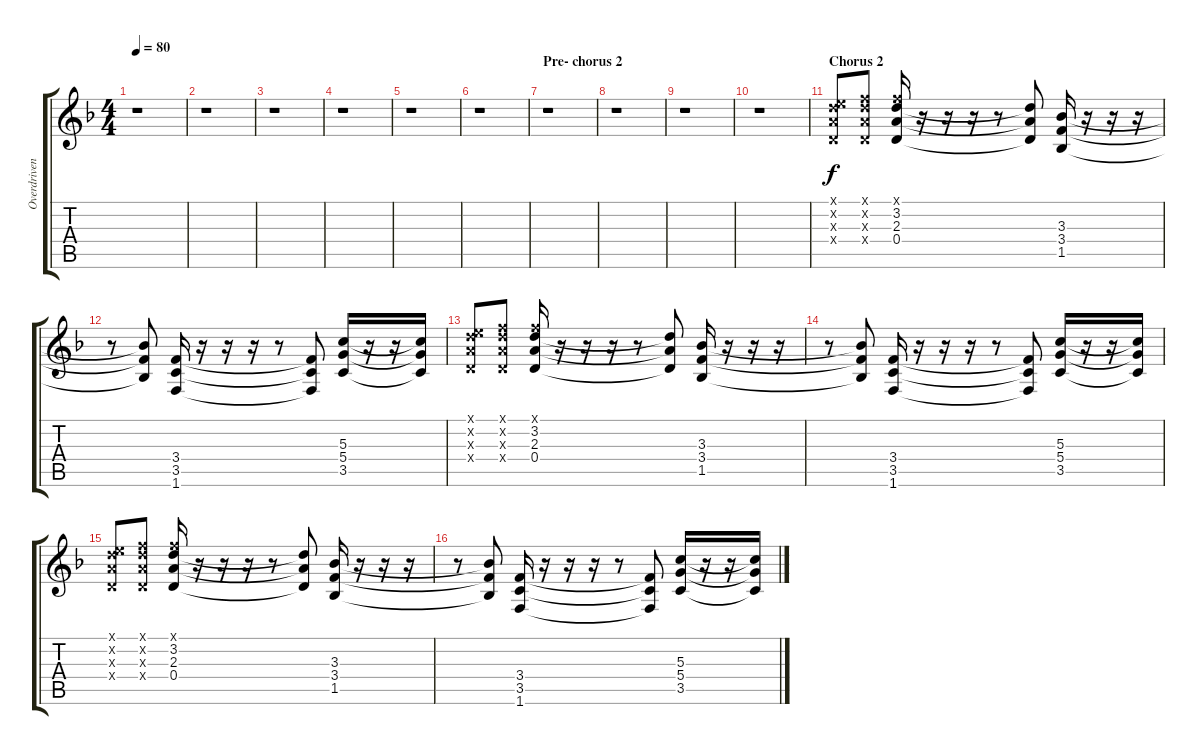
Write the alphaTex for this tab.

\track ("Overdriven guitar" "Overdriven") {instrument overdrivenguitar}
\staff {score tabs}
\tuning (E4 B3 G3 D3 A2 E2) {hide}
\ts (4 4)
\tempo 80
\clef g2
\ks dminor
r.1{dy f} |
r.1 |
r.1 |
r.1 |
r.1 |
r.1 |
\section ("" "Pre- chorus 2")
r.1 |
r.1 |
r.1 |
r.1 |
\section ("" "Chorus 2")
(0.1{x} 3.2{x} 2.3{x} 0.4{x}).8 (1.1{x} 3.2{x} 2.3{x} 0.4{x}).8 (1.1{x} 3.2 2.3 0.4).16 r.16 r.16 r.16 r.8 (3.2{t} 2.3{t} 0.4{t}).8 (3.3 3.4 1.5).16 r.16 r.16 r.16 |
r.8 (3.3{t} 3.4{t} 1.5{t}).8 (3.4 3.5 1.6).16 r.16 r.16 r.16 r.8 (3.4{t} 3.5{t} 1.6{t}).8 (5.3 5.4 3.5).16 r.16 r.16 (5.3{t} 5.4{t} 3.5{t}).16 |
(0.1{x} 3.2{x} 2.3{x} 0.4{x}).8 (1.1{x} 3.2{x} 2.3{x} 0.4{x}).8 (1.1{x} 3.2 2.3 0.4).16 r.16 r.16 r.16 r.8 (3.2{t} 2.3{t} 0.4{t}).8 (3.3 3.4 1.5).16 r.16 r.16 r.16 |
r.8 (3.3{t} 3.4{t} 1.5{t}).8 (3.4 3.5 1.6).16 r.16 r.16 r.16 r.8 (3.4{t} 3.5{t} 1.6{t}).8 (5.3 5.4 3.5).16 r.16 r.16 (5.3{t} 5.4{t} 3.5{t}).16 |
(0.1{x} 3.2{x} 2.3{x} 0.4{x}).8 (1.1{x} 3.2{x} 2.3{x} 0.4{x}).8 (1.1{x} 3.2 2.3 0.4).16 r.16 r.16 r.16 r.8 (3.2{t} 2.3{t} 0.4{t}).8 (3.3 3.4 1.5).16 r.16 r.16 r.16 |
r.8 (3.3{t} 3.4{t} 1.5{t}).8 (3.4 3.5 1.6).16 r.16 r.16 r.16 r.8 (3.4{t} 3.5{t} 1.6{t}).8 (5.3 5.4 3.5).16 r.16 r.16 (5.3{t} 5.4{t} 3.5{t}).16
